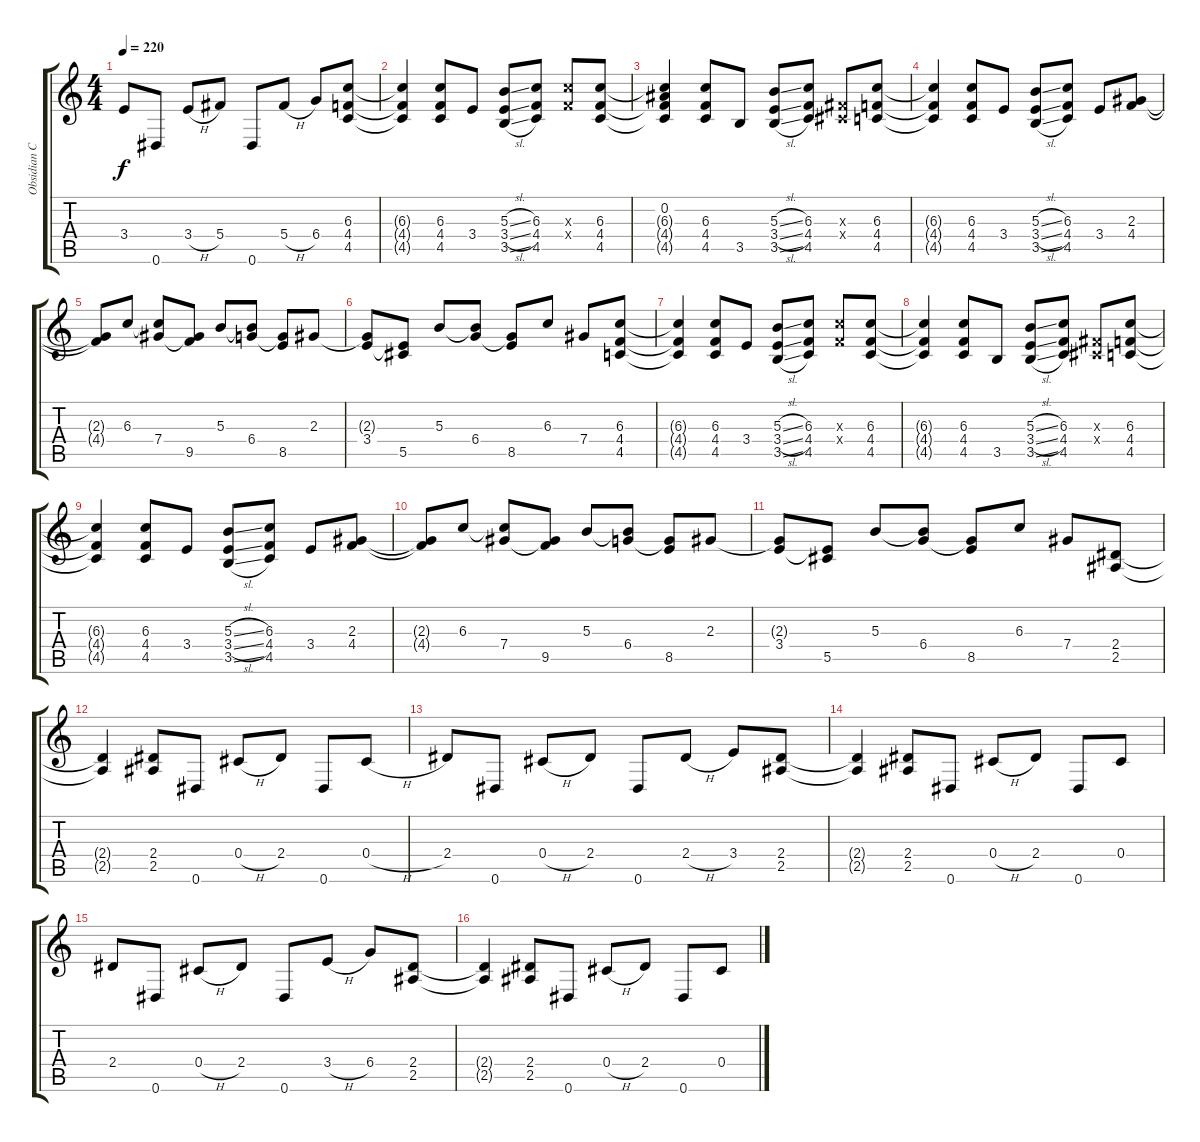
\track ("Obsidian C." "Obsidian C") {instrument distortionguitar}
\staff {score tabs}
\tuning (Eb4 Bb3 Gb3 Db3 Ab2 Eb2) {hide}
\ts (4 4)
\tempo 220
\clef g2
\ks c
3.4.8{dy f} 0.6.8 3.4{h}.8 5.4.8 0.6.8 5.4{h}.8 6.4.8 (6.3 4.4 4.5).8 |
(6.3{t} 4.4{t} 4.5{t}).4 (6.3 4.4 4.5).8 3.4.8 (5.3{sl} 3.4{sl} 3.5{sl}).8 (6.3 4.4 4.5).8 (6.3{x} 4.4{x}).8 (6.3 4.4 4.5).8 |
(0.2 6.3{t} 4.4{t} 4.5{t}).4 (6.3 4.4 4.5).8 3.5.8 (5.3{sl} 3.4{sl} 3.5{sl}).8 (6.3 4.4 4.5).8 (0.3{x} 0.4{x}).8 (6.3 4.4 4.5).8 |
(6.3{t} 4.4{t} 4.5{t}).4 (6.3 4.4 4.5).8 3.4.8 (5.3{sl} 3.4{sl} 3.5{sl}).8 (6.3 4.4 4.5).8 3.4.8 (2.3 4.4).8 |
(2.3{t} 4.4{t}).8 6.3.8 (6.3{t} 7.4).8 (7.4{t} 9.5).8 5.3.8 (5.3{t} 6.4).8 (6.4{t} 8.5).8 2.3.8 |
(2.3{t} 3.4).8 (3.4{t} 5.5).8 5.3.8 (5.3{t} 6.4).8 (6.4{t} 8.5).8 6.3.8 7.4.8 (6.3 4.4 4.5).8 |
(6.3{t} 4.4{t} 4.5{t}).4 (6.3 4.4 4.5).8 3.4.8 (5.3{sl} 3.4{sl} 3.5{sl}).8 (6.3 4.4 4.5).8 (6.3{x} 4.4{x}).8 (6.3 4.4 4.5).8 |
(6.3{t} 4.4{t} 4.5{t}).4 (6.3 4.4 4.5).8 3.5.8 (5.3{sl} 3.4{sl} 3.5{sl}).8 (6.3 4.4 4.5).8 (0.3{x} 0.4{x}).8 (6.3 4.4 4.5).8 |
(6.3{t} 4.4{t} 4.5{t}).4 (6.3 4.4 4.5).8 3.4.8 (5.3{sl} 3.4{sl} 3.5{sl}).8 (6.3 4.4 4.5).8 3.4.8 (2.3 4.4).8 |
(2.3{t} 4.4{t}).8 6.3.8 (6.3{t} 7.4).8 (7.4{t} 9.5).8 5.3.8 (5.3{t} 6.4).8 (6.4{t} 8.5).8 2.3.8 |
(2.3{t} 3.4).8 (3.4{t} 5.5).8 5.3.8 (5.3{t} 6.4).8 (6.4{t} 8.5).8 6.3.8 7.4.8 (2.4 2.5).8 |
(2.4{t} 2.5{t}).4 (2.4 2.5).8 0.6.8 0.4{h}.8 2.4.8 0.6.8 0.4{h}.8 |
2.4.8 0.6.8 0.4{h}.8 2.4.8 0.6.8 2.4{h}.8 3.4.8 (2.4 2.5).8 |
(2.4{t} 2.5{t}).4 (2.4 2.5).8 0.6.8 0.4{h}.8 2.4.8 0.6.8 0.4.8 |
2.4.8 0.6.8 0.4{h}.8 2.4.8 0.6.8 3.4{h}.8 6.4.8 (2.4 2.5).8 |
(2.4{t} 2.5{t}).4 (2.4 2.5).8 0.6.8 0.4{h}.8 2.4.8 0.6.8 0.4{h}.8
